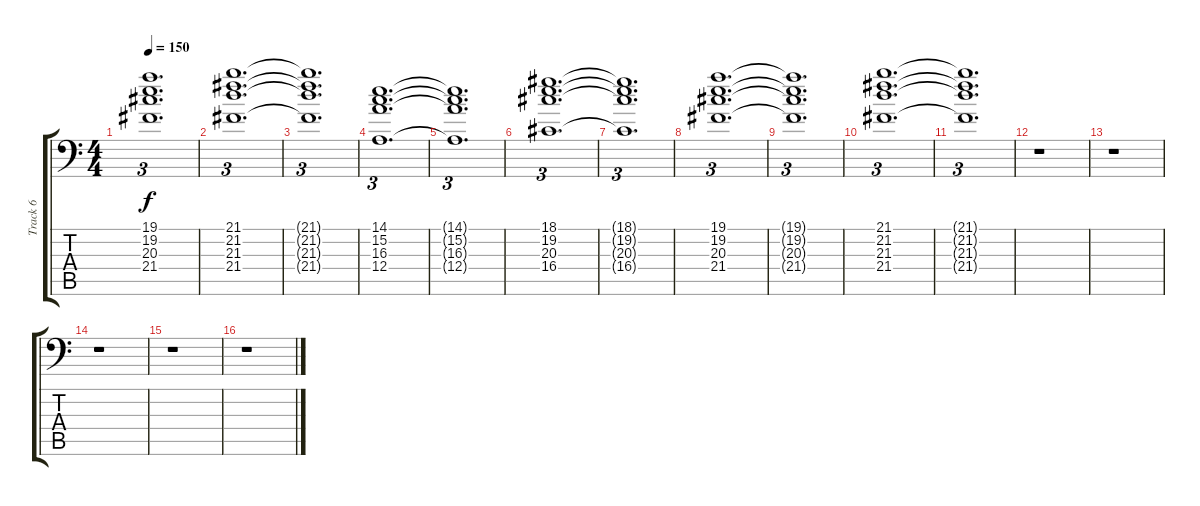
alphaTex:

\track ("Track 6" "Track 6") {instrument synthstrings2}
\staff {score tabs}
\tuning (D4 A3 F3 A2 E2 A1) {hide}
\ts (4 4)
\tempo 150
\clef f4
\ks c
(19.1{t} 19.2{t} 20.3{t} 21.4{t}).1{d tu (3 2) dy f} |
(21.1 21.2 21.3 21.4).1{d tu (3 2)} |
(21.1{t} 21.2{t} 21.3{t} 21.4{t}).1{d tu (3 2)} |
(14.1 15.2 16.3 12.4).1{d tu (3 2)} |
(14.1{t} 15.2{t} 16.3{t} 12.4{t}).1{d tu (3 2)} |
(18.1 19.2 20.3 16.4).1{d tu (3 2)} |
(18.1{t} 19.2{t} 20.3{t} 16.4{t}).1{d tu (3 2)} |
(19.1 19.2 20.3 21.4).1{d tu (3 2)} |
(19.1{t} 19.2{t} 20.3{t} 21.4{t}).1{d tu (3 2)} |
(21.1 21.2 21.3 21.4).1{d tu (3 2)} |
(21.1{t} 21.2{t} 21.3{t} 21.4{t}).1{d tu (3 2)} |
r.1 |
r.1 |
r.1 |
r.1 |
r.1
